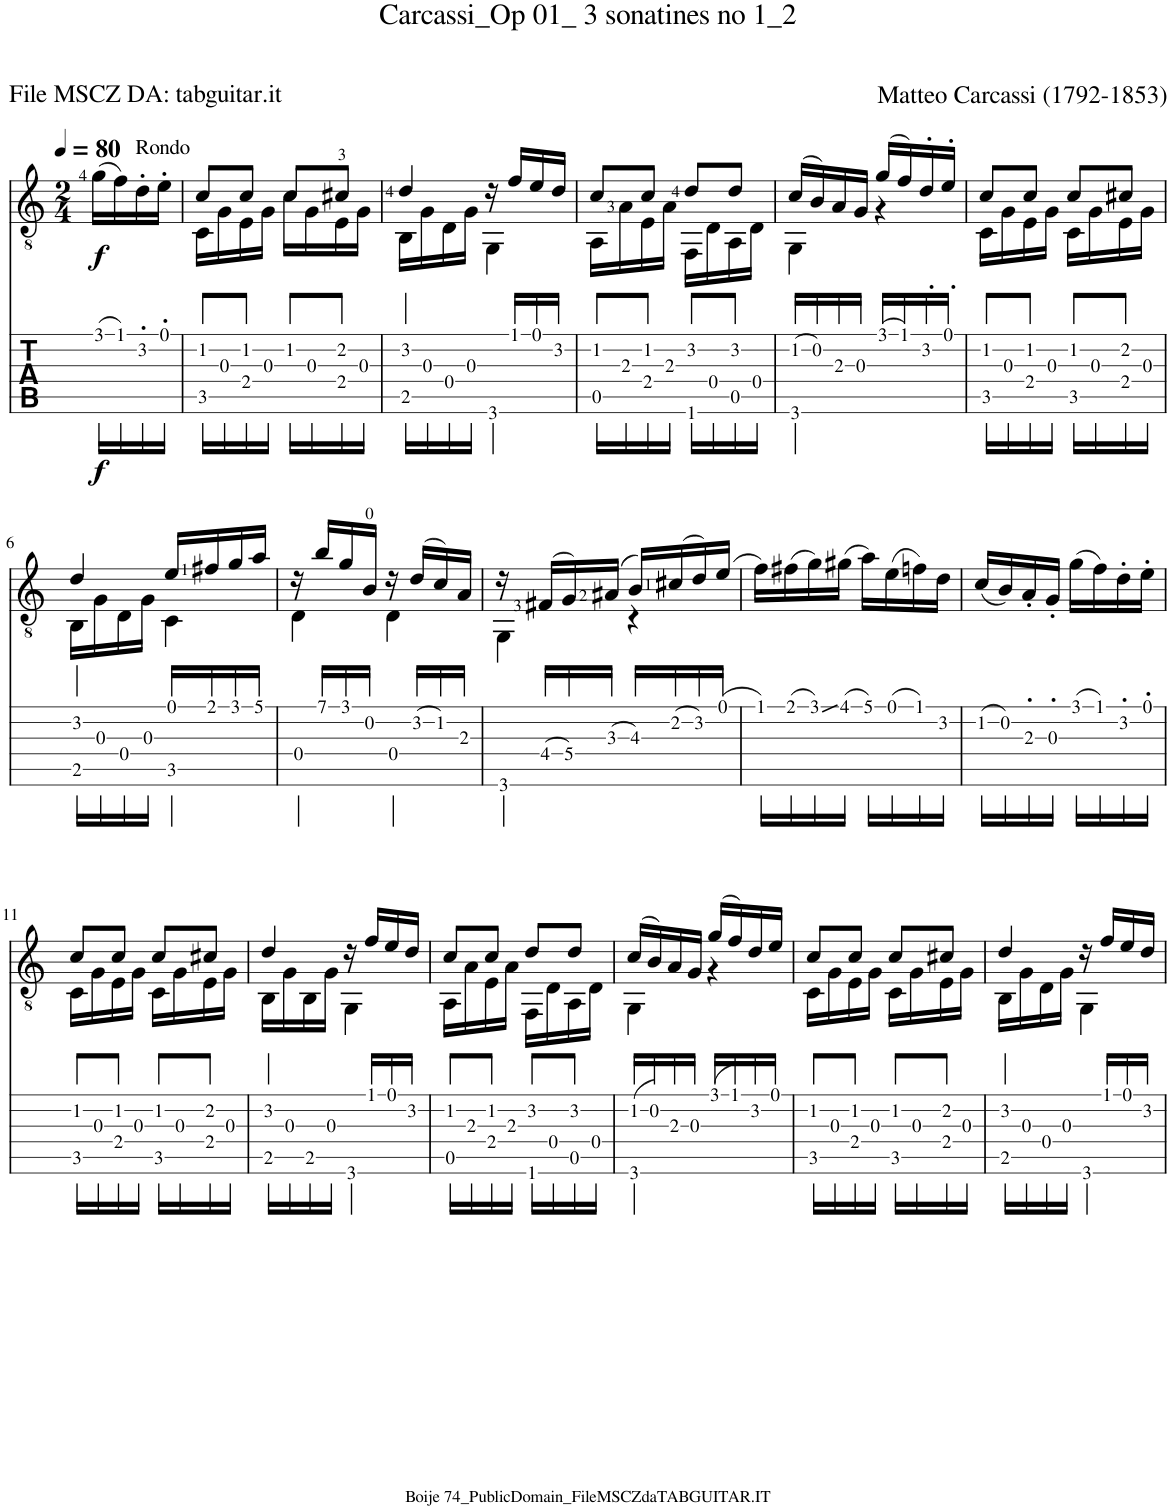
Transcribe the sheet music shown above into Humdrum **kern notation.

**kern	**dynam	**kern	**dynam
*part2	*part2	*part1	*part1
*staff2	*staff2	*staff1	*staff1
*I"Chitarra classica (Intavolatura)	*	*I"Guitar	*
*stria6	*	*	*
*	*	*clefGv2	*
*k[]	*	*k[]	*
*M2/4	*	*M2/4	*
*MM80	*	*MM80	*
=	=	=	=
!	!LO:DY:b	!	!LO:DY:b
(16g\LL	f	(16g\LL	f
16f\)	.	16f\)	.
!	!	!LO:TX:a:t=Rondo	!
16d'\	.	16d'\	.
16e'\JJ	.	16e'\JJ	.
=1	=1	=1	=1
*^	*	*^	*
8c/L	16C\LL	.	8c/L	16C\LL	.
.	16G\	.	.	16G\	.
8c/J	16E\	.	8c/J	16E\	.
.	16G\JJ	.	.	16G\JJ	.
8c/L	16c\LL	.	8c/L	16c\LL	.
.	16G\	.	.	16G\	.
8c#X/J	16E\	.	8c#X/J	16E\	.
.	16G\JJ	.	.	16G\JJ	.
=2	=2	=2	=2	=2	=2
4d/	16BB\LL	.	4d/	16BB\LL	.
.	16G\	.	.	16G\	.
.	16D\	.	.	16D\	.
.	16G\JJ	.	.	16G\JJ	.
16r	4GG\	.	16r	4GG\	.
16f/LL	.	.	16f/LL	.	.
16e/	.	.	16e/	.	.
16d/JJ	.	.	16d/JJ	.	.
=3	=3	=3	=3	=3	=3
8c/L	16AA\LL	.	8c/L	16AA\LL	.
.	16A\	.	.	16A\	.
8c/J	16E\	.	8c/J	16E\	.
.	16A\JJ	.	.	16A\JJ	.
8d/L	16FF\LL	.	8d/L	16FF\LL	.
.	16D\	.	.	16D\	.
8d/J	16AA\	.	8d/J	16AA\	.
.	16D\JJ	.	.	16D\JJ	.
=4	=4	=4	=4	=4	=4
(16c/LL	4GG\	.	(16c/LL	4GG\	.
16B/)	.	.	16B/)	.	.
16A/	.	.	16A/	.	.
16G/JJ	.	.	16G/JJ	.	.
(16g/LL	4r	.	(16g/LL	4r	.
16f/)	.	.	16f/)	.	.
16d'/	.	.	16d'/	.	.
16e'/JJ	.	.	16e'/JJ	.	.
=5	=5	=5	=5	=5	=5
8c/L	16C\LL	.	8c/L	16C\LL	.
.	16G\	.	.	16G\	.
8c/J	16E\	.	8c/J	16E\	.
.	16G\JJ	.	.	16G\JJ	.
8c/L	16C\LL	.	8c/L	16C\LL	.
.	16G\	.	.	16G\	.
8c#X/J	16E\	.	8c#X/J	16E\	.
.	16G\JJ	.	.	16G\JJ	.
!!LO:LB:g=z	!!
=6	=6	=6	=6	=6	=6
4d/	16BB\LL	.	4d/	16BB\LL	.
.	16G\	.	.	16G\	.
.	16D\	.	.	16D\	.
.	16G\JJ	.	.	16G\JJ	.
16e/LL	4C\	.	16e/LL	4C\	.
16f#X/	.	.	16f#X/	.	.
16g/	.	.	16g/	.	.
16a/JJ	.	.	16a/JJ	.	.
=7	=7	=7	=7	=7	=7
16r	4D\	.	16r	4D\	.
16b/LL	.	.	16b/LL	.	.
16g/	.	.	16g/	.	.
16B/JJ	.	.	16B/JJ	.	.
16r	4D\	.	16r	4D\	.
(16d/LL	.	.	(16d/LL	.	.
16c/)	.	.	16c/)	.	.
16A/JJ	.	.	16A/JJ	.	.
=8	=8	=8	=8	=8	=8
16r	4GG\	.	16r	4GG\	.
(16F#X/LL	.	.	(16F#X/LL	.	.
16G/)	.	.	16G/)	.	.
(16A#X/JJ	.	.	(16A#X/JJ	.	.
16B/LL)	4r	.	16B/LL)	4r	.
(16c#X/	.	.	(16c#X/	.	.
16d/)	.	.	16d/)	.	.
(16e/JJ	.	.	(16e/JJ	.	.
*v	*v	*	*	*	*
*	*	*v	*v	*
=9	=9	=9	=9
16f\LL)	.	16f\LL)	.
(16f#X\	.	(16f#X\	.
16g\)	.	16g\)	.
(16g#X\JJ	.	(16g#X\JJ	.
16a\LL)	.	16a\LL)	.
(16e\	.	(16e\	.
16fn\)	.	16fn\)	.
16d\JJ	.	16d\JJ	.
=10	=10	=10	=10
(16c\LL	.	(16c/LL	.
16B\)	.	16B/)	.
16A'\	.	16A'/	.
16G'\JJ	.	16G'/JJ	.
(16g\LL	.	(16g\LL	.
16f\)	.	16f\)	.
16d'\	.	16d'\	.
16e'\JJ	.	16e'\JJ	.
!!LO:LB:g=z
=11	=11	=11	=11
*^	*	*^	*
8c/L	16C\LL	.	8c/L	16C\LL	.
.	16G\	.	.	16G\	.
8c/J	16E\	.	8c/J	16E\	.
.	16G\JJ	.	.	16G\JJ	.
8c/L	16C\LL	.	8c/L	16C\LL	.
.	16G\	.	.	16G\	.
8c#X/J	16E\	.	8c#X/J	16E\	.
.	16G\JJ	.	.	16G\JJ	.
=12	=12	=12	=12	=12	=12
4d/	16BB\LL	.	4d/	16BB\LL	.
.	16G\	.	.	16G\	.
.	16BB\	.	.	16BB\	.
.	16G\JJ	.	.	16G\JJ	.
16r	4GG\	.	16r	4GG\	.
16f/LL	.	.	16f/LL	.	.
16e/	.	.	16e/	.	.
16d/JJ	.	.	16d/JJ	.	.
=13	=13	=13	=13	=13	=13
8c/L	16AA\LL	.	8c/L	16AA\LL	.
.	16A\	.	.	16A\	.
8c/J	16E\	.	8c/J	16E\	.
.	16A\JJ	.	.	16A\JJ	.
8d/L	16FF\LL	.	8d/L	16FF\LL	.
.	16D\	.	.	16D\	.
8d/J	16AA\	.	8d/J	16AA\	.
.	16D\JJ	.	.	16D\JJ	.
=14	=14	=14	=14	=14	=14
(16c/LL	4GG\	.	(16c/LL	4GG\	.
16B/)	.	.	16B/)	.	.
16A/	.	.	16A/	.	.
16G/JJ	.	.	16G/JJ	.	.
(16g/LL	4r	.	(16g/LL	4r	.
16f/)	.	.	16f/)	.	.
16d/	.	.	16d/	.	.
16e/JJ	.	.	16e/JJ	.	.
=15	=15	=15	=15	=15	=15
8c/L	16C\LL	.	8c/L	16C\LL	.
.	16G\	.	.	16G\	.
8c/J	16E\	.	8c/J	16E\	.
.	16G\JJ	.	.	16G\JJ	.
8c/L	16C\LL	.	8c/L	16C\LL	.
.	16G\	.	.	16G\	.
8c#X/J	16E\	.	8c#X/J	16E\	.
.	16G\JJ	.	.	16G\JJ	.
=16	=16	=16	=16	=16	=16
4d/	16BB\LL	.	4d/	16BB\LL	.
.	16G\	.	.	16G\	.
.	16D\	.	.	16D\	.
.	16G\JJ	.	.	16G\JJ	.
16r	4GG\	.	16r	4GG\	.
16f/LL	.	.	16f/LL	.	.
16e/	.	.	16e/	.	.
16d/JJ	.	.	16d/JJ	.	.
*v	*v	*	*	*	*
*	*	*v	*v	*
=	=	=	=
*-	*-	*-	*-
